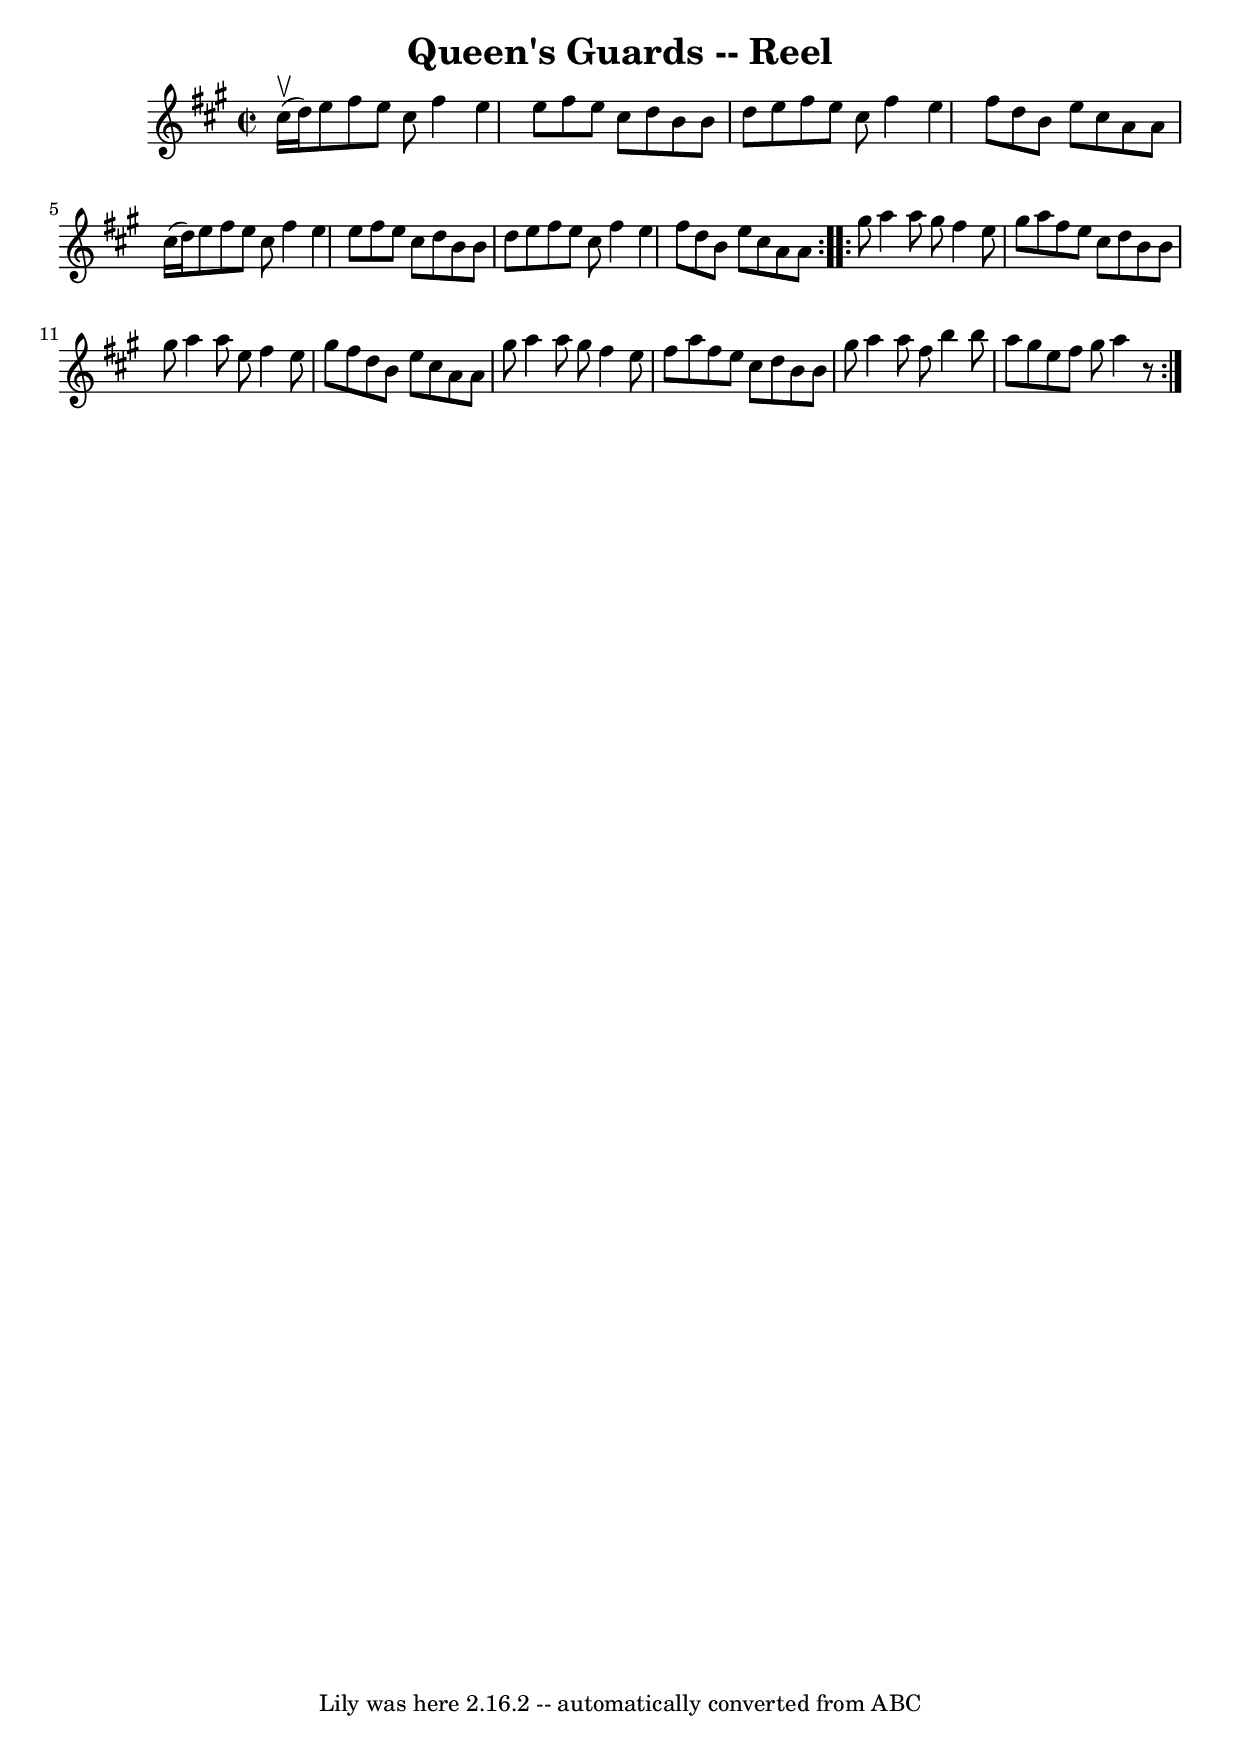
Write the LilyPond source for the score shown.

\version "2.16.2"
\include "Mammoth.ily"
\header {
  %% book = "Ryan's Mammoth Collection"
  crossRefNumber = "1"
  footnotes = ""
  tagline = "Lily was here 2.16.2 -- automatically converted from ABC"
  title = "Queen's Guards -- Reel"

}
voicedefault =  {



  \repeat volta 2 {

    \override Staff.TimeSignature #'style = #'C
    \time 2/2 
    \key a \major
    cis''16^\upbow(d''16) |
    e''8    
    fis''8 e''8 cis''8 fis''4 e''4  |
    e''8 fis''8 e''8   
    cis''8 d''8 b'8 b'8 d''8  |
    e''8 fis''8 e''8    
    cis''8 fis''4 e''4  |
    fis''8 d''8 b'8 e''8 cis''8    
    a'8 a'8 cis''16 (d''16) |
    e''8 fis''8 e''8    
    cis''8 fis''4 e''4  |
    e''8 fis''8 e''8 cis''8 d''8   
    b'8 b'8 d''8  |
    e''8 fis''8 e''8 cis''8 fis''4    
    e''4  |
    fis''8 d''8 b'8 e''8 cis''8 a'8 a'8  

  } 
  \repeat volta 2 {
    gis''8  |
    a''4 a''8 gis''8 fis''4    
    e''8 gis''8  |
    a''8 fis''8 e''8 cis''8 d''8 b'8    
    b'8 gis''8  |
    a''4 a''8 e''8 fis''4 e''8 gis''8  
    |
    fis''8 d''8 b'8 e''8 cis''8 a'8 a'8 gis''8  
    |
    a''4 a''8 gis''8 fis''4 e''8 fis''8  |
    
    a''8 fis''8 e''8 cis''8 d''8 b'8 b'8 gis''8  |
    
    a''4 a''8 fis''8 b''4 b''8 a''8  |
    gis''8 e''8    
    fis''8 gis''8 a''4    r8 
  }   

}

\score{
  <<

    \context Staff="default"
    {
      \voicedefault 
      
    }

  >>
  \layout {
    
  }
  \midi {
  }

}
